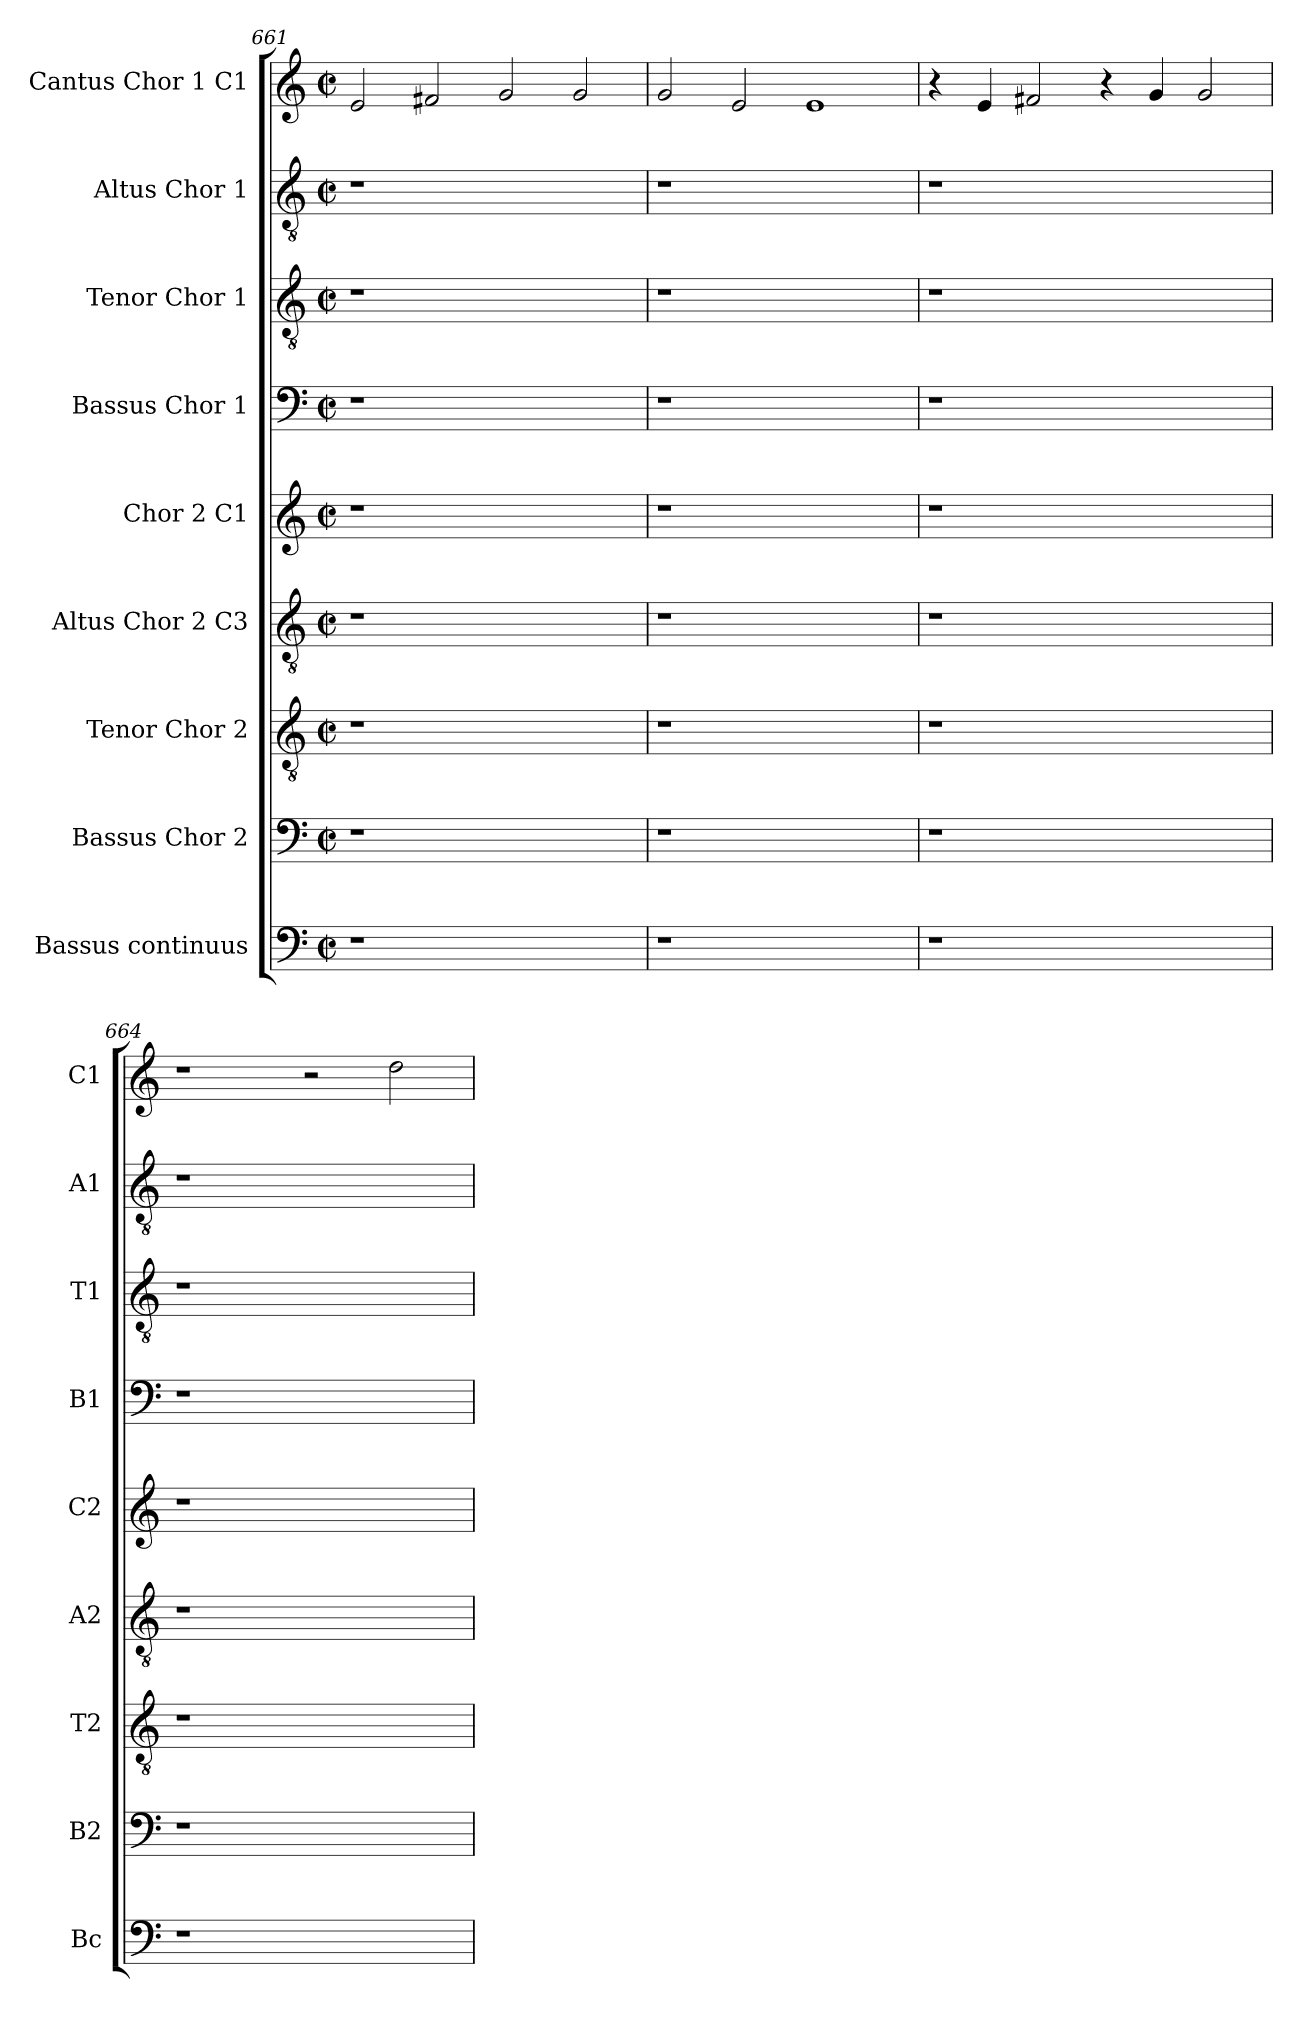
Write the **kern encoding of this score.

**kern	**kern	**kern	**kern	**kern	**kern	**kern	**kern	**kern
*part9	*part8	*part7	*part6	*part5	*part4	*part3	*part2	*part1
*staff9	*staff8	*staff7	*staff6	*staff5	*staff4	*staff3	*staff2	*staff1
*I"Bassus continuus	*I"Bassus Chor 2	*I"Tenor Chor 2	*I"Altus Chor 2 C3	*I"Chor 2 C1	*I"Bassus Chor 1	*I"Tenor Chor 1	*I"Altus Chor 1	*I"Cantus Chor 1 C1
*I'Bc	*I'B2	*I'T2	*I'A2	*I'C2	*I'B1	*I'T1	*I'A1	*I'C1
*clefF4	*clefF4	*clefGv2	*clefGv2	*clefG2	*clefF4	*clefGv2	*clefGv2	*clefG2
*ITrd7c12	*	*	*	*	*	*	*	*
*k[]	*k[]	*k[]	*k[]	*k[]	*k[]	*k[]	*k[]	*k[]
*C:	*C:	*C:	*C:	*C:	*C:	*C:	*C:	*C:
*M2/2	*M2/2	*M2/2	*M2/2	*M2/2	*M2/2	*M2/2	*M2/2	*M2/2
*met(c|)	*met(c|)	*met(c|)	*met(c|)	*met(c|)	*met(c|)	*met(c|)	*met(c|)	*met(c|)
=661	=661	=661	=661	=661	=661	=661	=661	=661
1r	1r	1r	1r	1r	1r	1r	1r	2e/
.	.	.	.	.	.	.	.	2f#X/
1ryy	1ryy	1ryy	1ryy	1ryy	1ryy	1ryy	1ryy	2g/
.	.	.	.	.	.	.	.	2g/
=662	=662	=662	=662	=662	=662	=662	=662	=662
1r	1r	1r	1r	1r	1r	1r	1r	2g/
.	.	.	.	.	.	.	.	2e/
1ryy	1ryy	1ryy	1ryy	1ryy	1ryy	1ryy	1ryy	1e
=663	=663	=663	=663	=663	=663	=663	=663	=663
1r	1r	1r	1r	1r	1r	1r	1r	4r
.	.	.	.	.	.	.	.	4e/
.	.	.	.	.	.	.	.	2f#X/
1ryy	1ryy	1ryy	1ryy	1ryy	1ryy	1ryy	1ryy	4r
.	.	.	.	.	.	.	.	4g/
.	.	.	.	.	.	.	.	2g/
!!LO:LB:g=z
=664	=664	=664	=664	=664	=664	=664	=664	=664
1r	1r	1r	1r	1r	1r	1r	1r	1r
1ryy	1ryy	1ryy	1ryy	1ryy	1ryy	1ryy	1ryy	2r
.	.	.	.	.	.	.	.	2dd\
=	=	=	=	=	=	=	=	=
*-	*-	*-	*-	*-	*-	*-	*-	*-
